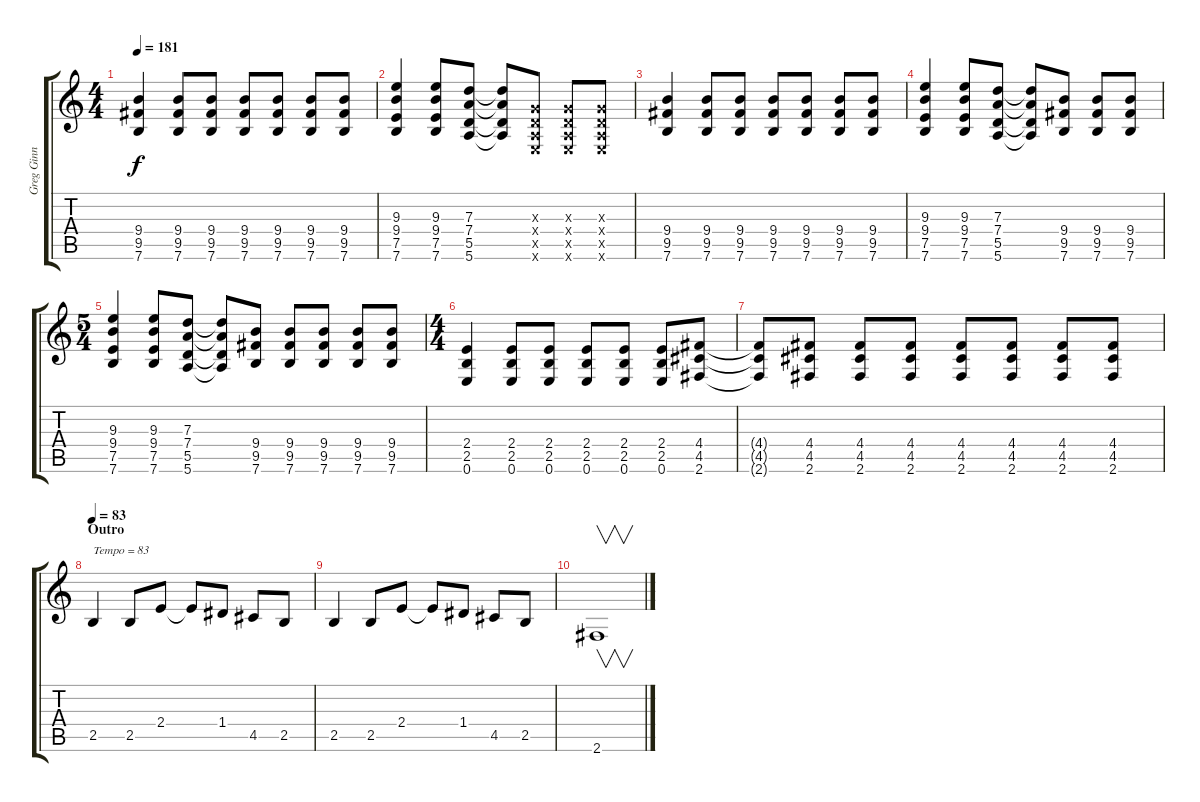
\track ("Greg Ginn - Guitar" "Greg Ginn ") {instrument distortionguitar}
\staff {score tabs}
\tuning (E4 B3 G3 D3 A2 E2) {hide}
\ts (4 4)
\tempo 181
\clef g2
\ks c
(9.4 9.5 7.6).4{dy f} (9.4 9.5 7.6).8 (9.4 9.5 7.6).8 (9.4 9.5 7.6).8 (9.4 9.5 7.6).8 (9.4 9.5 7.6).8 (9.4 9.5 7.6).8 |
(9.3 9.4 7.5 7.6).4 (9.3 9.4 7.5 7.6).8 (7.3 7.4 5.5 5.6).8 (7.3{t} 7.4{t} 5.5{t} 5.6{t}).8 (0.3{x} 0.4{x} 0.5{x} 0.6{x}).8 (0.3{x} 0.4{x} 0.5{x} 0.6{x}).8 (0.3{x} 0.4{x} 0.5{x} 0.6{x}).8 |
(9.4 9.5 7.6).4 (9.4 9.5 7.6).8 (9.4 9.5 7.6).8 (9.4 9.5 7.6).8 (9.4 9.5 7.6).8 (9.4 9.5 7.6).8 (9.4 9.5 7.6).8 |
(9.3 9.4 7.5 7.6).4 (9.3 9.4 7.5 7.6).8 (7.3 7.4 5.5 5.6).8 (7.3{t} 7.4{t} 5.5{t} 5.6{t}).8 (9.4 9.5 7.6).8 (9.4 9.5 7.6).8 (9.4 9.5 7.6).8 |
\ts (5 4)
(9.3 9.4 7.5 7.6).4 (9.3 9.4 7.5 7.6).8 (7.3 7.4 5.5 5.6).8 (7.3{t} 7.4{t} 5.5{t} 5.6{t}).8 (9.4 9.5 7.6).8 (9.4 9.5 7.6).8 (9.4 9.5 7.6).8 (9.4 9.5 7.6).8 (9.4 9.5 7.6).8 |
\ts (4 4)
(2.4 2.5 0.6).4 (2.4 2.5 0.6).8 (2.4 2.5 0.6).8 (2.4 2.5 0.6).8 (2.4 2.5 0.6).8 (2.4 2.5 0.6).8 (4.4 4.5 2.6).8 |
(4.4{t} 4.5{t} 2.6{t}).8 (4.4 4.5 2.6).8 (4.4 4.5 2.6).8 (4.4 4.5 2.6).8 (4.4 4.5 2.6).8 (4.4 4.5 2.6).8 (4.4 4.5 2.6).8 (4.4 4.5 2.6).8 |
\section ("" "Outro")
\tempo 83
2.5.4{txt "Tempo = 83"} 2.5.8 2.4.8 2.4{t}.8 1.4.8 4.5.8 2.5.8 |
2.5.4 2.5.8 2.4.8 2.4{t}.8 1.4.8 4.5.8 2.5.8 |
2.6.1{v}
